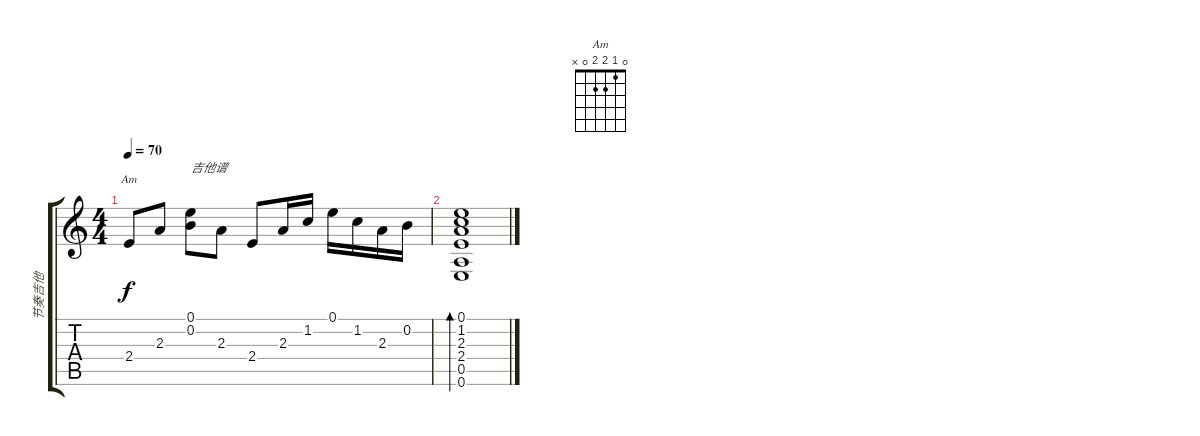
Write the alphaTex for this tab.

\track ("节奏吉他" "节奏吉他") {instrument acousticguitarsteel}
\staff {score tabs}
\tuning (E4 B3 G3 D3 A2 E2) {hide}
\chord ("Am" 0 1 2 2 0 x)
\ts (4 4)
\tempo 70
\clef g2
\ks c
2.4.8{ch "Am" dy f} 2.3.8 (0.1 0.2).8{txt "吉他谱"} 2.3.8 2.4.8 2.3.16 1.2.16 0.1.16 1.2.16 2.3.16 0.2.16 |
(0.1 1.2 2.3 2.4 0.5 0.6).1{bd 480}
